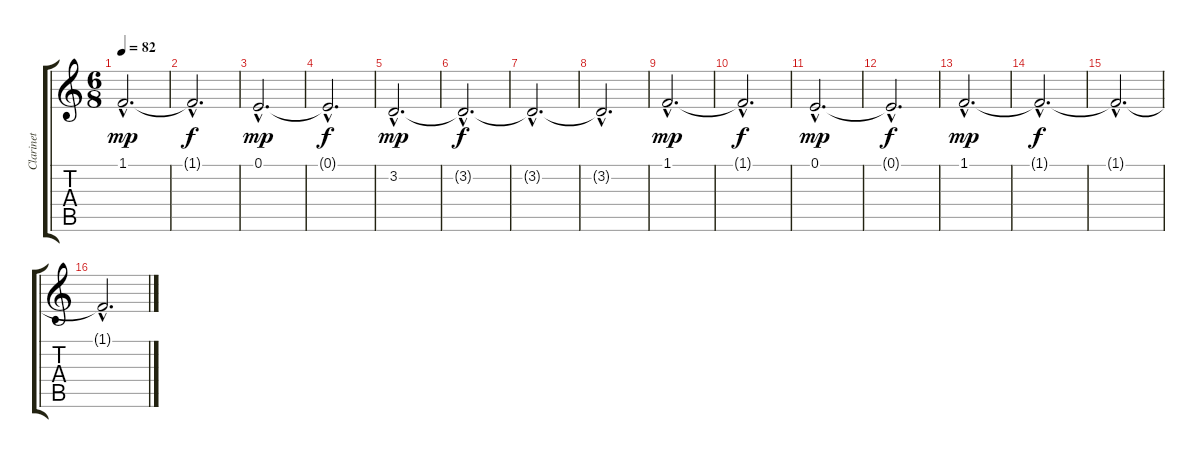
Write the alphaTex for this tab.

\track ("Clarinet" "Clarinet") {instrument clarinet}
\staff {score tabs}
\tuning (E4 B3 G3 D3 A2 E2) {hide}
\ts (6 8)
\tempo 82
\clef g2
\ks c
1.1{hac}.2{d dy mp} |
1.1{hac t}.2{d dy f} |
0.1{hac}.2{d dy mp volume 12} |
0.1{hac t}.2{d dy f} |
3.2{hac}.2{d dy mp volume 12} |
3.2{hac t}.2{d dy f} |
3.2{hac t}.2{d} |
3.2{hac t}.2{d} |
1.1{hac}.2{d dy mp volume 12} |
1.1{hac t}.2{d dy f} |
0.1{hac}.2{d dy mp volume 12} |
0.1{hac t}.2{d dy f} |
1.1{hac}.2{d dy mp volume 12} |
1.1{hac t}.2{d dy f} |
1.1{hac t}.2{d} |
1.1{hac t}.2{d}
